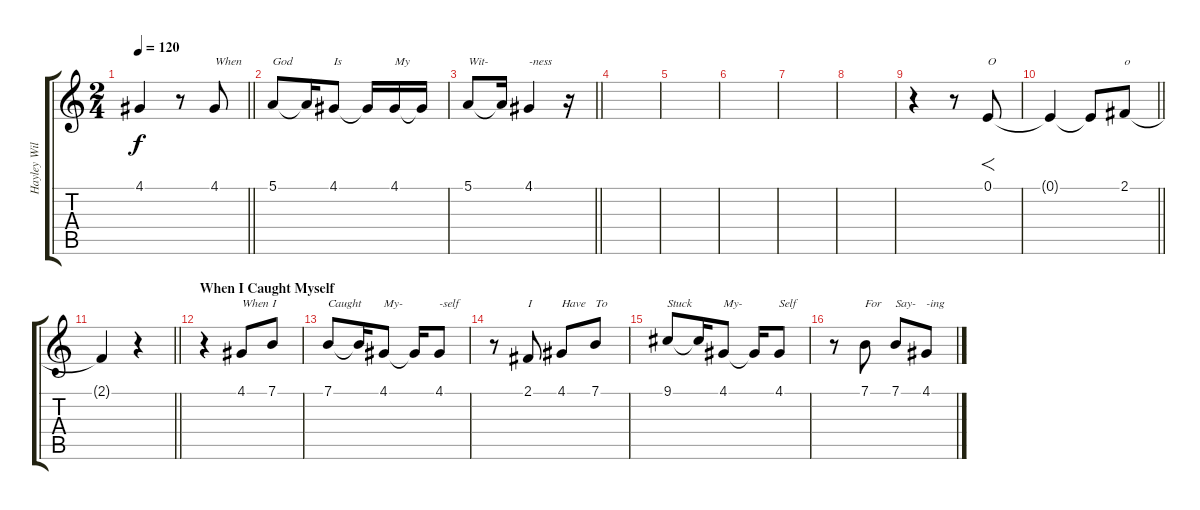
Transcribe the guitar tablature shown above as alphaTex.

\track ("Hayley Williams" "Hayley Wil") {instrument oboe}
\staff {score tabs}
\tuning (E4 B3 G3 D3 A2 E2) {hide}
\ts (2 4)
\tempo 120
\clef g2
\barLineRight lightlight
\ks c
4.1{t}.4{dy f} r.8 4.1.8{txt "When"} |
5.1.8{txt "God"} 5.1{t}.16 4.1.8{txt "Is"} 4.1{t}.16 4.1.16{txt "My"} 4.1{t}.16 |
\barLineRight lightlight
5.1.8{txt "Wit-"} 5.1{t}.16 4.1.4{txt "-ness"} r.16 |
|
|
|
|
|
r.4 r.8 0.1.8{f txt "O"} |
\barLineRight lightlight
0.1{t}.4 0.1{t}.8 2.1.8{txt "o"} |
\barLineRight lightlight
2.1{t}.4 r.4 |
\section ("" "When I Caught Myself")
r.4 4.1.8{txt "When"} 7.1.8{txt "I"} |
7.1.8{txt "Caught"} 7.1{t}.16 4.1.8{txt "My-"} 4.1{t}.16 4.1.8{txt "-self"} |
r.8 2.1.8{txt "I"} 4.1.8{txt "Have"} 7.1.8{txt "To"} |
9.1.8{txt "Stuck"} 9.1{t}.16 4.1.8{txt "My-"} 4.1{t}.16 4.1.8{txt "Self"} |
r.8 7.1.8{txt "For"} 7.1.8{txt "Say-"} 4.1.8{txt "-ing"}
